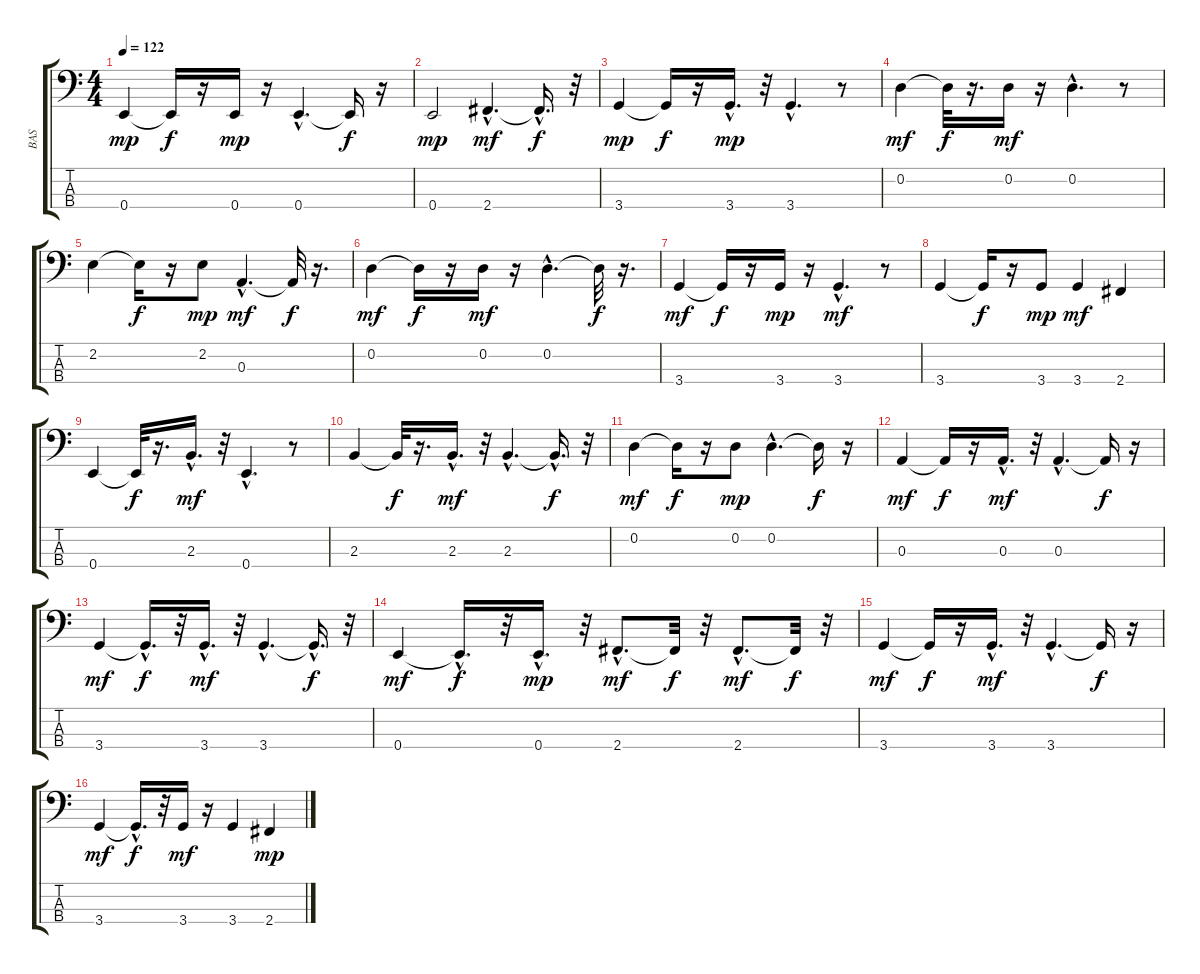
\track ("BAS     " "BAS     ") {instrument fretlessbass}
\staff {score tabs}
\tuning (G2 D2 A1 E1) {hide}
\ts (4 4)
\tempo 122
\clef f4
\ks c
0.4.4{dy mp} 0.4{t}.16{dy f} r.16 0.4.16{dy mp} r.16 0.4{hac}.4{d} 0.4{t}.16{dy f} r.16 |
0.4.2{dy mp} 2.4{hac}.4{d dy mf} 2.4{hac t}.16{d dy f} r.32 |
3.4.4{dy mp} 3.4{t}.16{dy f} r.16 3.4{hac}.16{d dy mp} r.32 3.4{hac}.4{d} r.8 |
0.2.4{dy mf} 0.2{t}.32{dy f} r.16{d} 0.2.16{dy mf} r.16 0.2{hac}.4{d} r.8 |
2.2.4 2.2{t}.16{dy f} r.16 2.2.8{dy mp} 0.3{hac}.4{d dy mf} 0.3{t}.32{dy f} r.16{d} |
0.2.4{dy mf} 0.2{t}.16{dy f} r.16 0.2.16{dy mf} r.16 0.2{hac}.4{d} 0.2{t}.32{dy f} r.16{d} |
3.4.4{dy mf} 3.4{t}.16{dy f} r.16 3.4.16{dy mp} r.16 3.4{hac}.4{d dy mf} r.8 |
3.4.4 3.4{t}.16{dy f} r.16 3.4.8{dy mp} 3.4.4{dy mf} 2.4.4 |
0.4.4 0.4{t}.32{dy f} r.16{d} 2.3{hac}.16{d dy mf} r.32 0.4{hac}.4{d} r.8 |
2.3.4 2.3{t}.32{dy f} r.16{d} 2.3{hac}.16{d dy mf} r.32 2.3{hac}.4{d} 2.3{hac t}.16{d dy f} r.32 |
0.2.4{dy mf} 0.2{t}.16{dy f} r.16 0.2.8{dy mp} 0.2{hac}.4{d} 0.2{t}.16{dy f} r.16 |
0.3.4{dy mf} 0.3{t}.16{dy f} r.16 0.3{hac}.16{d dy mf} r.32 0.3{hac}.4{d} 0.3{t}.16{dy f} r.16 |
3.4.4{dy mf} 3.4{hac t}.16{d dy f} r.32 3.4{hac}.16{d dy mf} r.32 3.4{hac}.4{d} 3.4{hac t}.16{d dy f} r.32 |
0.4.4{dy mf} 0.4{hac t}.16{d dy f} r.32 0.4{hac}.16{d dy mp} r.32 2.4{hac}.8{d dy mf} 2.4{t}.32{dy f} r.32 2.4{hac}.8{d dy mf} 2.4{t}.32{dy f} r.32 |
3.4.4{dy mf} 3.4{t}.16{dy f} r.16 3.4{hac}.16{d dy mf} r.32 3.4{hac}.4{d} 3.4{t}.16{dy f} r.16 |
3.4.4{dy mf} 3.4{hac t}.16{d dy f} r.32 3.4.16{dy mf} r.16 3.4.4 2.4.4{dy mp}
